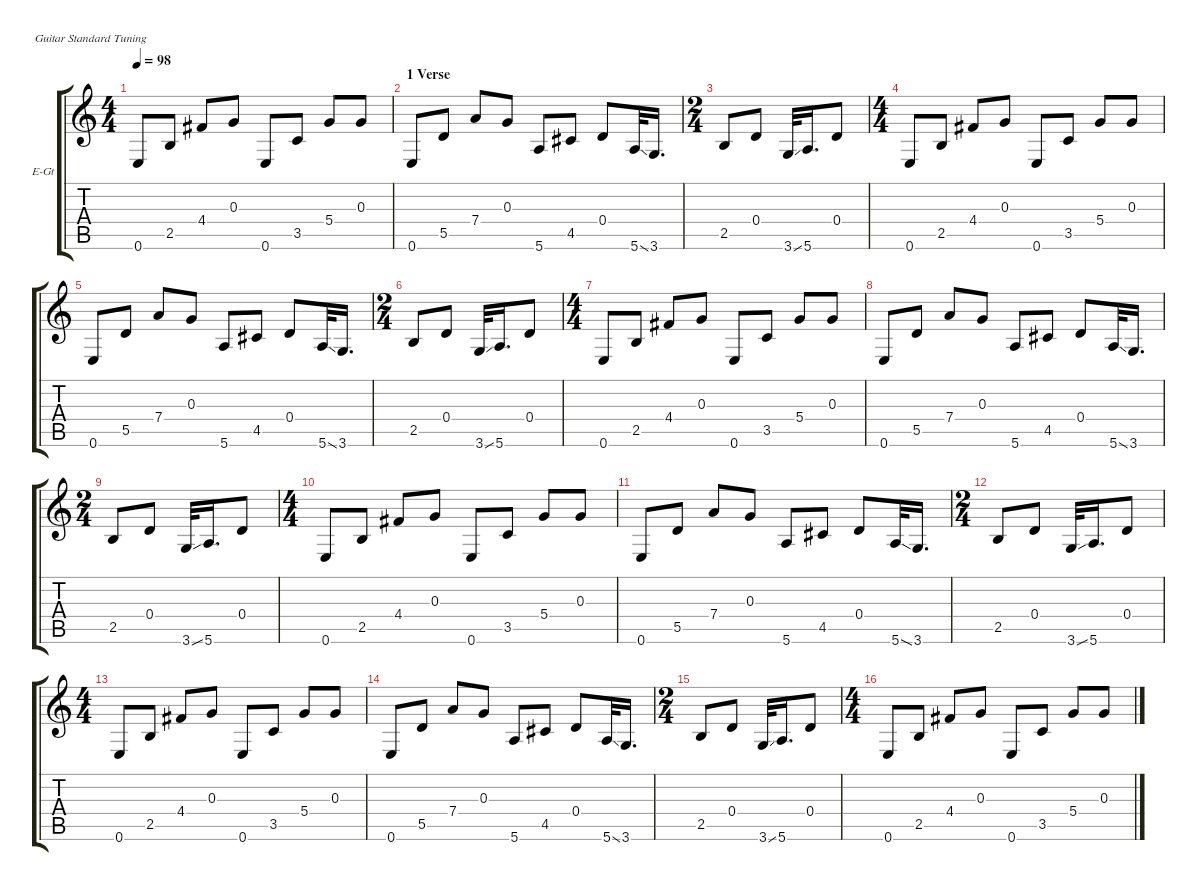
\hideDynamics
\bracketExtendMode groupsimilarinstruments
\firstSystemTrackNameOrientation horizontal
\otherSystemsTrackNameOrientation horizontal
\track ("James Clean" "E-Gt") {multiBarRest instrument electricguitarclean}
\staff {score tabs}
\tuning (E4 B3 G3 D3 A2 E2)
\ts (4 4)
\tempo 98
\clef g2
\ks c
0.6.8{dy f} 2.5.8 4.4.8 0.3.8 0.6.8 3.5.8 5.4.8 0.3.8 |
\section ("" "1 Verse")
0.6.8 5.5.8 7.4.8 0.3.8 5.6.8 4.5.8 0.4.8 5.6{ss}.32 3.6.16{d} |
\ts (2 4)
2.5.8 0.4.8 3.6{ss}.32 5.6.16{d} 0.4.8 |
\ts (4 4)
0.6.8 2.5.8 4.4.8 0.3.8 0.6.8 3.5.8 5.4.8 0.3.8 |
0.6.8 5.5.8 7.4.8 0.3.8 5.6.8 4.5.8 0.4.8 5.6{ss}.32 3.6.16{d} |
\ts (2 4)
2.5.8 0.4.8 3.6{ss}.32 5.6.16{d} 0.4.8 |
\ts (4 4)
0.6.8 2.5.8 4.4.8 0.3.8 0.6.8 3.5.8 5.4.8 0.3.8 |
0.6.8 5.5.8 7.4.8 0.3.8 5.6.8 4.5.8 0.4.8 5.6{ss}.32 3.6.16{d} |
\ts (2 4)
2.5.8 0.4.8 3.6{ss}.32 5.6.16{d} 0.4.8 |
\ts (4 4)
0.6.8 2.5.8 4.4.8 0.3.8 0.6.8 3.5.8 5.4.8 0.3.8 |
0.6.8 5.5.8 7.4.8 0.3.8 5.6.8 4.5.8 0.4.8 5.6{ss}.32 3.6.16{d} |
\ts (2 4)
2.5.8 0.4.8 3.6{ss}.32 5.6.16{d} 0.4.8 |
\ts (4 4)
0.6.8 2.5.8 4.4.8 0.3.8 0.6.8 3.5.8 5.4.8 0.3.8 |
0.6.8 5.5.8 7.4.8 0.3.8 5.6.8 4.5.8 0.4.8 5.6{ss}.32 3.6.16{d} |
\ts (2 4)
2.5.8 0.4.8 3.6{ss}.32 5.6.16{d} 0.4.8 |
\ts (4 4)
0.6.8 2.5.8 4.4.8 0.3.8 0.6.8 3.5.8 5.4.8 0.3.8
